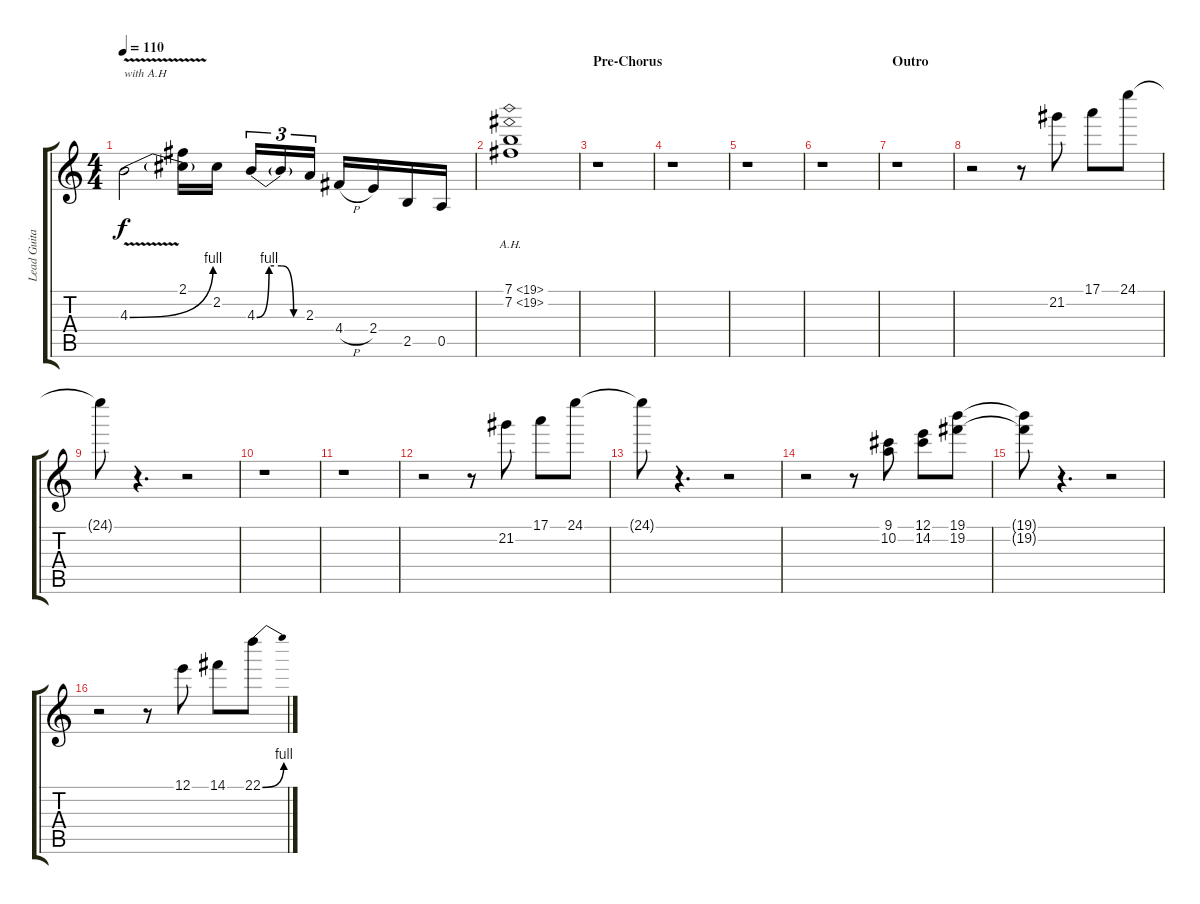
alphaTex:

\track ("Lead Guitar" "Lead Guita") {instrument overdrivenguitar}
\staff {score tabs}
\tuning (E4 B3 G3 D3 A2 E2) {hide}
\ts (4 4)
\tempo 110
\clef g2
\ks c
4.3{be (bend 0 0 60 4) v}.2{txt "with A.H" dy f} (2.1 4.3{t}).16 2.2.16 4.3{be (custom 0 0 15 4 30 4 45 0 60 0)}.16{tu (3 2)} 4.3{t}.16{tu (3 2)} 2.3.16{tu (3 2)} 4.4{h}.16 2.4.16 2.5.16 0.5.16 |
(7.1{ah 12} 7.2{ah 12}).1 |
\section ("" "Pre-Chorus")
r.1 |
r.1 |
r.1 |
r.1 |
\section ("" "Outro")
r.1 |
r.2 r.8 21.2.8 17.1.8 24.1.8 |
24.1{t}.8 r.4{d} r.2 |
r.1 |
r.1 |
r.2 r.8 21.2.8 17.1.8 24.1.8 |
24.1{t}.8 r.4{d} r.2 |
r.2 r.8 (9.1 10.2).8 (12.1 14.2).8 (19.1 19.2).8 |
(19.1{t} 19.2{t}).8 r.4{d} r.2 |
r.2 r.8 12.1.8 14.1.8 22.1{be (bend 0 0 60 4)}.8
